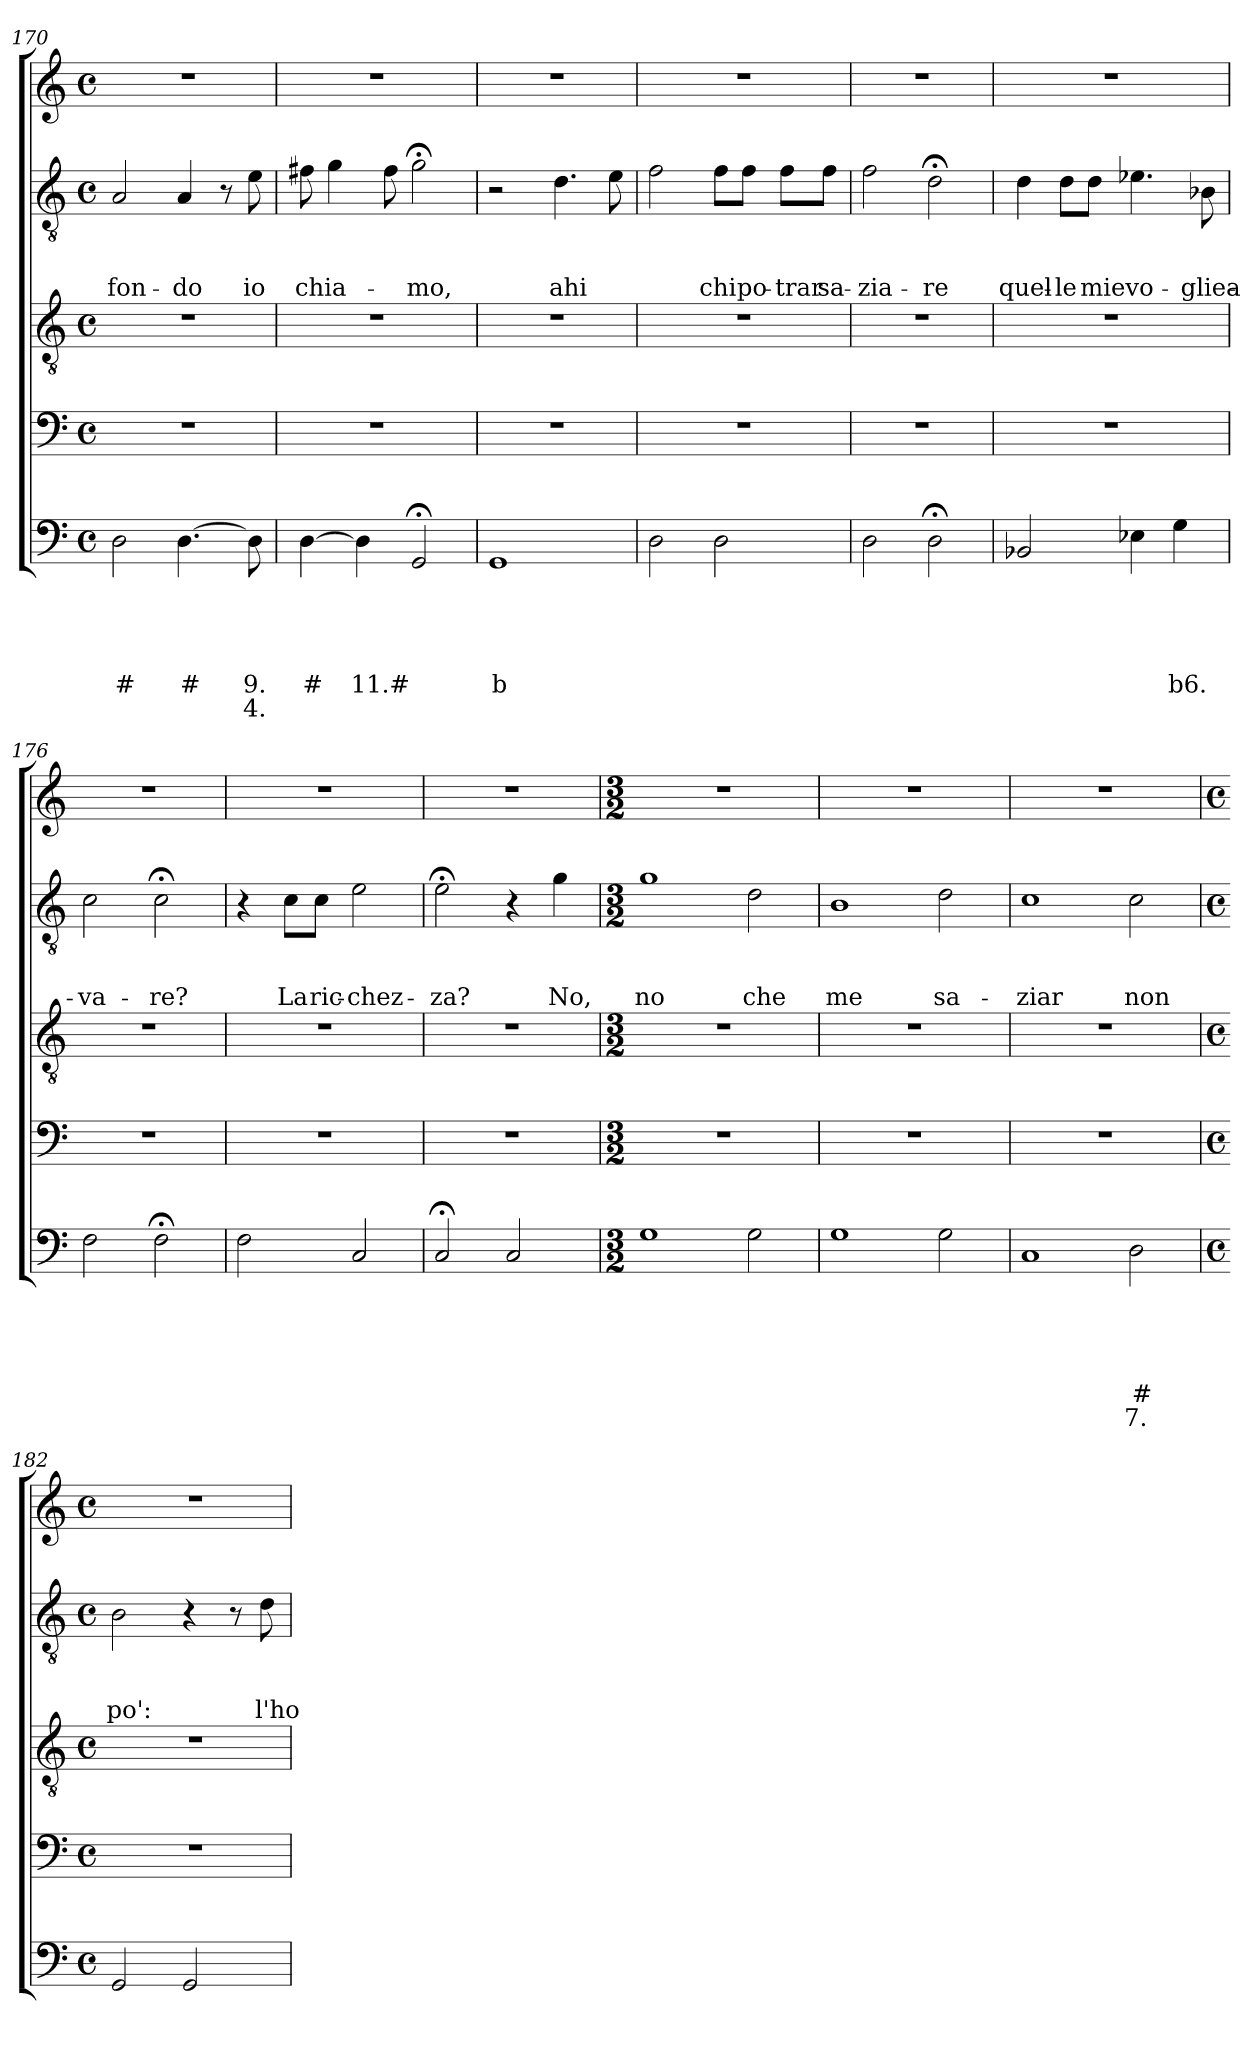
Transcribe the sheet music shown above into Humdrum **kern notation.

**kern	**text	**text	**text	**text	**text	**text	**kern	**kern	**kern	**text	**text	**text	**kern
*part5	*part5	*part5	*part5	*part5	*part5	*part5	*part4	*part3	*part2	*part2	*part2	*part2	*part1
*staff5	*staff5	*staff5	*staff5	*staff5	*staff5	*staff5	*staff4	*staff3	*staff2	*staff2	*staff2	*staff2	*staff1
*clefF4	*	*	*	*	*	*	*clefF4	*clefGv2	*clefGv2	*	*	*	*clefG2
*k[]	*	*	*	*	*	*	*k[]	*k[]	*k[]	*	*	*	*k[]
*C:	*	*	*	*	*	*	*C:	*C:	*C:	*	*	*	*C:
*M4/4	*	*	*	*	*	*	*M4/4	*M4/4	*M4/4	*	*	*	*M4/4
*met(c)	*	*	*	*	*	*	*met(c)	*met(c)	*met(c)	*	*	*	*met(c)
=170	=170	=170	=170	=170	=170	=170	=170	=170	=170	=170	=170	=170	=170
2D\	.	.	.	.	#	.	1r	1r	2A/	.	.	-fon-	1r
[4.D\	.	.	.	.	#	.	.	.	4A/	.	.	-do	.
.	.	.	.	.	.	.	.	.	8r	.	.	.	.
8D\]	.	.	.	.	9.	4.	.	.	8e\	.	.	io	.
=171	=171	=171	=171	=171	=171	=171	=171	=171	=171	=171	=171	=171	=171
[4D\	.	.	.	.	#	.	1r	1r	8f#X\	.	.	chia-	1r
.	.	.	.	.	.	.	.	.	4g\	.	.	.	.
4D\]	.	.	.	.	11.#	.	.	.	.	.	.	.	.
.	.	.	.	.	.	.	.	.	8f#\	.	.	.	.
2GG;</	.	.	.	.	.	.	.	.	2g;<\	.	.	-mo,	.
=172	=172	=172	=172	=172	=172	=172	=172	=172	=172	=172	=172	=172	=172
1GG	.	.	.	.	b	.	1r	1r	2r	.	.	.	1r
.	.	.	.	.	.	.	.	.	4.d\	.	.	ahi	.
.	.	.	.	.	.	.	.	.	8e\	.	.	.	.
=173	=173	=173	=173	=173	=173	=173	=173	=173	=173	=173	=173	=173	=173
2D\	.	.	.	.	.	.	1r	1r	2f\	.	.	.	1r
2D\	.	.	.	.	.	.	.	.	8f\L	.	.	chi	.
.	.	.	.	.	.	.	.	.	8f\J	.	.	po-	.
.	.	.	.	.	.	.	.	.	8f\L	.	.	-trar	.
.	.	.	.	.	.	.	.	.	8f\J	.	.	sa-	.
=174	=174	=174	=174	=174	=174	=174	=174	=174	=174	=174	=174	=174	=174
2D\	.	.	.	.	.	.	1r	1r	2f\	.	.	-zia-	1r
2D;<\	.	.	.	.	.	.	.	.	2d;<\	.	.	-re	.
!!LO:LB:g=z
=175	=175	=175	=175	=175	=175	=175	=175	=175	=175	=175	=175	=175	=175
2BB-X/	.	.	.	.	.	.	1r	1r	4d\	.	.	quel-	1r
.	.	.	.	.	.	.	.	.	8d\L	.	.	-le	.
.	.	.	.	.	.	.	.	.	8d\J	.	.	mie	.
4E-X\	.	.	.	.	.	.	.	.	4.e-X\	.	.	vo-	.
4G\	.	.	.	.	b6.	.	.	.	.	.	.	.	.
.	.	.	.	.	.	.	.	.	8B-X\	.	.	-gliea-	.
=176	=176	=176	=176	=176	=176	=176	=176	=176	=176	=176	=176	=176	=176
2F\	.	.	.	.	.	.	1r	1r	2c\	.	.	-va-	1r
2F;<\	.	.	.	.	.	.	.	.	2c;<\	.	.	-re?	.
=177	=177	=177	=177	=177	=177	=177	=177	=177	=177	=177	=177	=177	=177
2F\	.	.	.	.	.	.	1r	1r	4r	.	.	.	1r
.	.	.	.	.	.	.	.	.	8c\L	.	.	La	.
.	.	.	.	.	.	.	.	.	8c\J	.	.	ric-	.
2C/	.	.	.	.	.	.	.	.	2e\	.	.	-chez-	.
=178	=178	=178	=178	=178	=178	=178	=178	=178	=178	=178	=178	=178	=178
2C;</	.	.	.	.	.	.	1r	1r	2e;<\	.	.	-za?	1r
2C/	.	.	.	.	.	.	.	.	4r	.	.	.	.
.	.	.	.	.	.	.	.	.	4g\	.	.	No,	.
=179	=179	=179	=179	=179	=179	=179	=179	=179	=179	=179	=179	=179	=179
*M3/2	*	*	*	*	*	*	*M3/2	*M3/2	*M3/2	*	*	*	*M3/2
1G	.	.	.	.	.	.	1.r	1.r	1g	.	.	no	1.r
2G\	.	.	.	.	.	.	.	.	2d\	.	.	che	.
=180	=180	=180	=180	=180	=180	=180	=180	=180	=180	=180	=180	=180	=180
1G	.	.	.	.	.	.	1.r	1.r	1B	.	.	me	1.r
2G\	.	.	.	.	.	.	.	.	2d\	.	.	sa-	.
!!LO:LB:g=z
=181	=181	=181	=181	=181	=181	=181	=181	=181	=181	=181	=181	=181	=181
1C	.	.	.	.	.	.	1.r	1.r	1c	.	.	-ziar	1.r
2D\	.	.	.	.	#	7.	.	.	2c\	.	.	non	.
=182	=182	=182	=182	=182	=182	=182	=182	=182	=182	=182	=182	=182	=182
*M4/4	*	*	*	*	*	*	*M4/4	*M4/4	*M4/4	*	*	*	*M4/4
*met(c)	*	*	*	*	*	*	*met(c)	*met(c)	*met(c)	*	*	*	*met(c)
2GG/	.	.	.	.	.	.	1r	1r	2B\	.	.	po':	1r
2GG/	.	.	.	.	.	.	.	.	4r	.	.	.	.
.	.	.	.	.	.	.	.	.	8r	.	.	.	.
.	.	.	.	.	.	.	.	.	8d\	.	.	l'ho-	.
=	=	=	=	=	=	=	=	=	=	=	=	=	=
*-	*-	*-	*-	*-	*-	*-	*-	*-	*-	*-	*-	*-	*-
